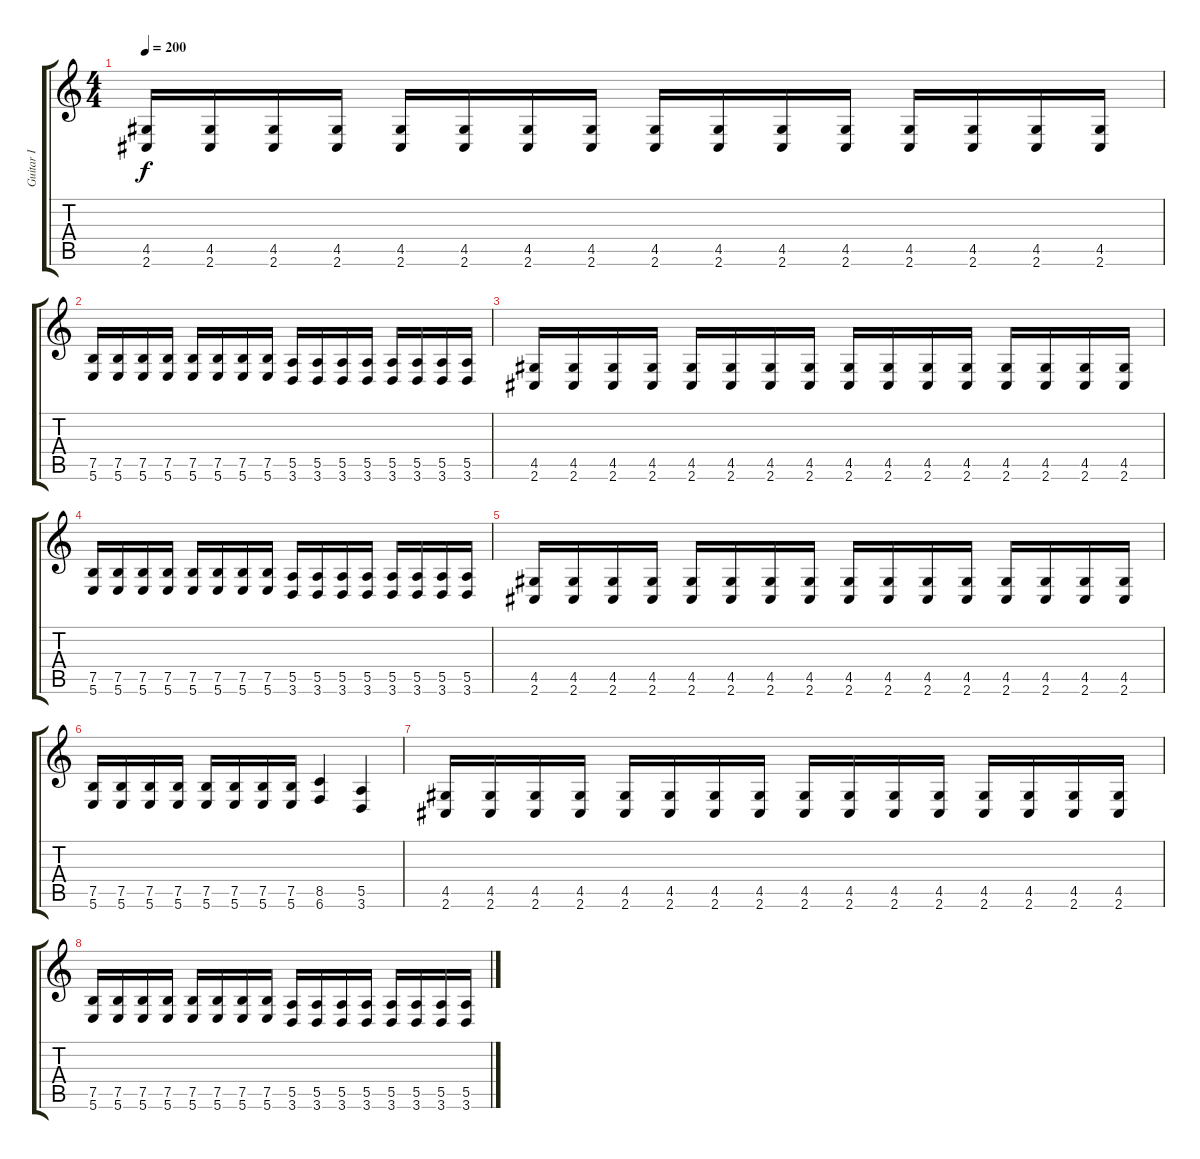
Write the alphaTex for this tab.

\track ("Guitar I" "Guitar I") {instrument distortionguitar}
\staff {score tabs}
\tuning (B3 Gb3 D3 A2 E2 B1) {hide}
\ts (4 4)
\tempo 200
\clef g2
\ks c
(4.5 2.6).16{dy f} (4.5 2.6).16 (4.5 2.6).16 (4.5 2.6).16 (4.5 2.6).16 (4.5 2.6).16 (4.5 2.6).16 (4.5 2.6).16 (4.5 2.6).16 (4.5 2.6).16 (4.5 2.6).16 (4.5 2.6).16 (4.5 2.6).16 (4.5 2.6).16 (4.5 2.6).16 (4.5 2.6).16 |
(7.5 5.6).16 (7.5 5.6).16 (7.5 5.6).16 (7.5 5.6).16 (7.5 5.6).16 (7.5 5.6).16 (7.5 5.6).16 (7.5 5.6).16 (5.5 3.6).16 (5.5 3.6).16 (5.5 3.6).16 (5.5 3.6).16 (5.5 3.6).16 (5.5 3.6).16 (5.5 3.6).16 (5.5 3.6).16 |
(4.5 2.6).16 (4.5 2.6).16 (4.5 2.6).16 (4.5 2.6).16 (4.5 2.6).16 (4.5 2.6).16 (4.5 2.6).16 (4.5 2.6).16 (4.5 2.6).16 (4.5 2.6).16 (4.5 2.6).16 (4.5 2.6).16 (4.5 2.6).16 (4.5 2.6).16 (4.5 2.6).16 (4.5 2.6).16 |
(7.5 5.6).16 (7.5 5.6).16 (7.5 5.6).16 (7.5 5.6).16 (7.5 5.6).16 (7.5 5.6).16 (7.5 5.6).16 (7.5 5.6).16 (5.5 3.6).16 (5.5 3.6).16 (5.5 3.6).16 (5.5 3.6).16 (5.5 3.6).16 (5.5 3.6).16 (5.5 3.6).16 (5.5 3.6).16 |
(4.5 2.6).16 (4.5 2.6).16 (4.5 2.6).16 (4.5 2.6).16 (4.5 2.6).16 (4.5 2.6).16 (4.5 2.6).16 (4.5 2.6).16 (4.5 2.6).16 (4.5 2.6).16 (4.5 2.6).16 (4.5 2.6).16 (4.5 2.6).16 (4.5 2.6).16 (4.5 2.6).16 (4.5 2.6).16 |
(7.5 5.6).16 (7.5 5.6).16 (7.5 5.6).16 (7.5 5.6).16 (7.5 5.6).16 (7.5 5.6).16 (7.5 5.6).16 (7.5 5.6).16 (8.5 6.6).4 (5.5 3.6).4 |
(4.5 2.6).16 (4.5 2.6).16 (4.5 2.6).16 (4.5 2.6).16 (4.5 2.6).16 (4.5 2.6).16 (4.5 2.6).16 (4.5 2.6).16 (4.5 2.6).16 (4.5 2.6).16 (4.5 2.6).16 (4.5 2.6).16 (4.5 2.6).16 (4.5 2.6).16 (4.5 2.6).16 (4.5 2.6).16 |
(7.5 5.6).16 (7.5 5.6).16 (7.5 5.6).16 (7.5 5.6).16 (7.5 5.6).16 (7.5 5.6).16 (7.5 5.6).16 (7.5 5.6).16 (5.5 3.6).16 (5.5 3.6).16 (5.5 3.6).16 (5.5 3.6).16 (5.5 3.6).16 (5.5 3.6).16 (5.5 3.6).16 (5.5 3.6).16
